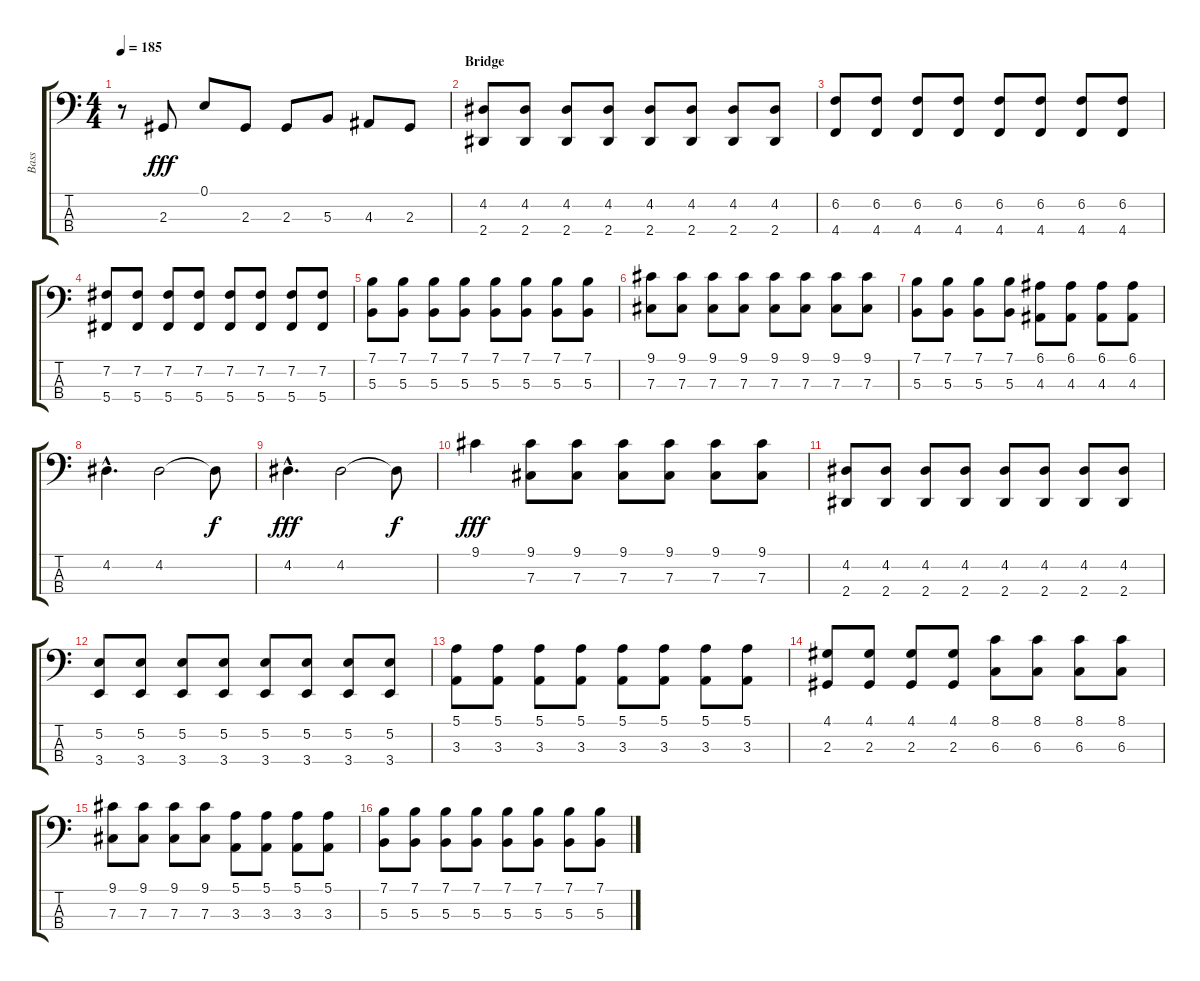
\track ("Bass" "Bass") {instrument electricbassfinger}
\staff {score tabs}
\tuning (E2 B1 Gb1 Db1) {hide}
\ts (4 4)
\tempo 185
\clef f4
\ks c
r.8{dy fff} 2.3.8 0.1.8 2.3.8 2.3.8 5.3.8 4.3.8 2.3.8 |
\section ("" "Bridge")
(4.2 2.4).8 (4.2 2.4).8 (4.2 2.4).8 (4.2 2.4).8 (4.2 2.4).8 (4.2 2.4).8 (4.2 2.4).8 (4.2 2.4).8 |
(6.2 4.4).8 (6.2 4.4).8 (6.2 4.4).8 (6.2 4.4).8 (6.2 4.4).8 (6.2 4.4).8 (6.2 4.4).8 (6.2 4.4).8 |
(7.2 5.4).8 (7.2 5.4).8 (7.2 5.4).8 (7.2 5.4).8 (7.2 5.4).8 (7.2 5.4).8 (7.2 5.4).8 (7.2 5.4).8 |
(7.1 5.3).8 (7.1 5.3).8 (7.1 5.3).8 (7.1 5.3).8 (7.1 5.3).8 (7.1 5.3).8 (7.1 5.3).8 (7.1 5.3).8 |
(9.1 7.3).8 (9.1 7.3).8 (9.1 7.3).8 (9.1 7.3).8 (9.1 7.3).8 (9.1 7.3).8 (9.1 7.3).8 (9.1 7.3).8 |
(7.1 5.3).8 (7.1 5.3).8 (7.1 5.3).8 (7.1 5.3).8 (6.1 4.3).8 (6.1 4.3).8 (6.1 4.3).8 (6.1 4.3).8 |
4.2{hac}.4{d} 4.2.2 4.2{t}.8{dy f} |
4.2{hac}.4{d dy fff} 4.2.2 4.2{t}.8{dy f} |
9.1.4{dy fff} (9.1 7.3).8 (9.1 7.3).8 (9.1 7.3).8 (9.1 7.3).8 (9.1 7.3).8 (9.1 7.3).8 |
(4.2 2.4).8 (4.2 2.4).8 (4.2 2.4).8 (4.2 2.4).8 (4.2 2.4).8 (4.2 2.4).8 (4.2 2.4).8 (4.2 2.4).8 |
(5.2 3.4).8 (5.2 3.4).8 (5.2 3.4).8 (5.2 3.4).8 (5.2 3.4).8 (5.2 3.4).8 (5.2 3.4).8 (5.2 3.4).8 |
(5.1 3.3).8 (5.1 3.3).8 (5.1 3.3).8 (5.1 3.3).8 (5.1 3.3).8 (5.1 3.3).8 (5.1 3.3).8 (5.1 3.3).8 |
(4.1 2.3).8 (4.1 2.3).8 (4.1 2.3).8 (4.1 2.3).8 (8.1 6.3).8 (8.1 6.3).8 (8.1 6.3).8 (8.1 6.3).8 |
(9.1 7.3).8 (9.1 7.3).8 (9.1 7.3).8 (9.1 7.3).8 (5.1 3.3).8 (5.1 3.3).8 (5.1 3.3).8 (5.1 3.3).8 |
(7.1 5.3).8 (7.1 5.3).8 (7.1 5.3).8 (7.1 5.3).8 (7.1 5.3).8 (7.1 5.3).8 (7.1 5.3).8 (7.1 5.3).8
